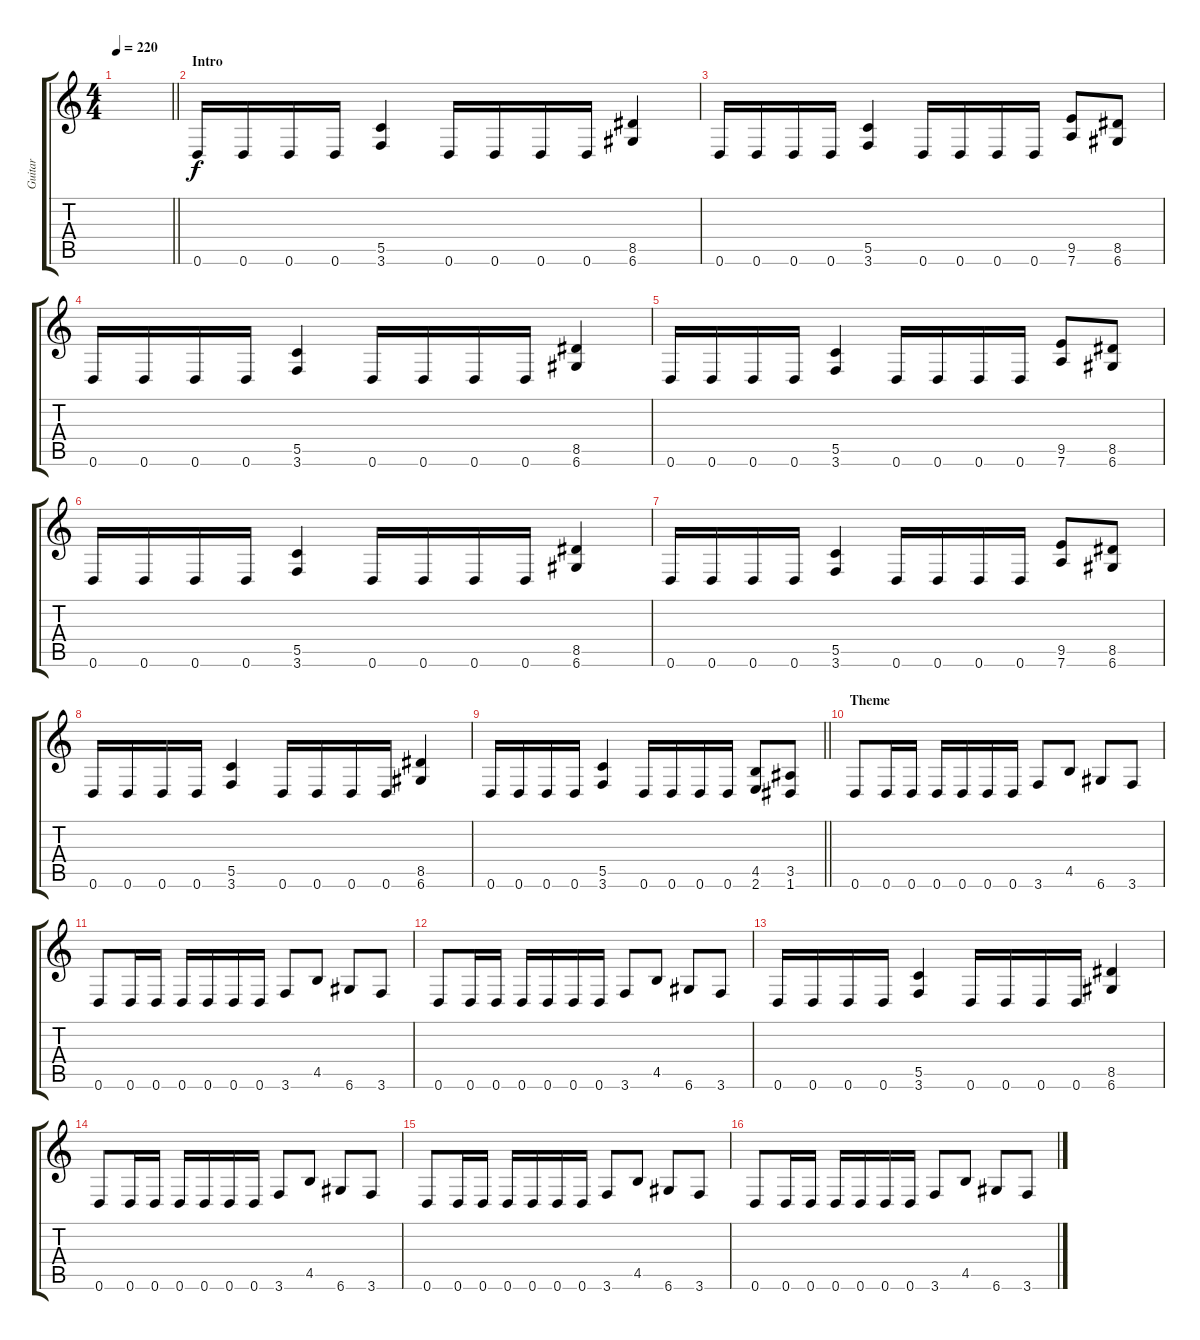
\track ("Guitar" "Guitar") {instrument distortionguitar}
\staff {score tabs}
\tuning (D4 A3 F3 C3 G2 D2) {hide}
\ts (4 4)
\tempo 220
\clef g2
\barLineRight lightlight
\ks c
|
\section ("" "Intro")
0.6.16 0.6.16 0.6.16 0.6.16 (5.5 3.6).4 0.6.16 0.6.16 0.6.16 0.6.16 (8.5 6.6).4 |
0.6.16 0.6.16 0.6.16 0.6.16 (5.5 3.6).4 0.6.16 0.6.16 0.6.16 0.6.16 (9.5 7.6).8 (8.5 6.6).8 |
0.6.16 0.6.16 0.6.16 0.6.16 (5.5 3.6).4 0.6.16 0.6.16 0.6.16 0.6.16 (8.5 6.6).4 |
0.6.16 0.6.16 0.6.16 0.6.16 (5.5 3.6).4 0.6.16 0.6.16 0.6.16 0.6.16 (9.5 7.6).8 (8.5 6.6).8 |
0.6.16 0.6.16 0.6.16 0.6.16 (5.5 3.6).4 0.6.16 0.6.16 0.6.16 0.6.16 (8.5 6.6).4 |
0.6.16 0.6.16 0.6.16 0.6.16 (5.5 3.6).4 0.6.16 0.6.16 0.6.16 0.6.16 (9.5 7.6).8 (8.5 6.6).8 |
0.6.16 0.6.16 0.6.16 0.6.16 (5.5 3.6).4 0.6.16 0.6.16 0.6.16 0.6.16 (8.5 6.6).4 |
\barLineRight lightlight
0.6.16 0.6.16 0.6.16 0.6.16 (5.5 3.6).4 0.6.16 0.6.16 0.6.16 0.6.16 (4.5 2.6).8 (3.5 1.6).8 |
\section ("" "Theme")
0.6.8 0.6.16 0.6.16 0.6.16 0.6.16 0.6.16 0.6.16 3.6.8 4.5.8 6.6.8 3.6.8 |
0.6.8 0.6.16 0.6.16 0.6.16 0.6.16 0.6.16 0.6.16 3.6.8 4.5.8 6.6.8 3.6.8 |
0.6.8 0.6.16 0.6.16 0.6.16 0.6.16 0.6.16 0.6.16 3.6.8 4.5.8 6.6.8 3.6.8 |
0.6.16 0.6.16 0.6.16 0.6.16 (5.5 3.6).4 0.6.16 0.6.16 0.6.16 0.6.16 (8.5 6.6).4 |
0.6.8 0.6.16 0.6.16 0.6.16 0.6.16 0.6.16 0.6.16 3.6.8 4.5.8 6.6.8 3.6.8 |
0.6.8 0.6.16 0.6.16 0.6.16 0.6.16 0.6.16 0.6.16 3.6.8 4.5.8 6.6.8 3.6.8 |
0.6.8 0.6.16 0.6.16 0.6.16 0.6.16 0.6.16 0.6.16 3.6.8 4.5.8 6.6.8 3.6.8
